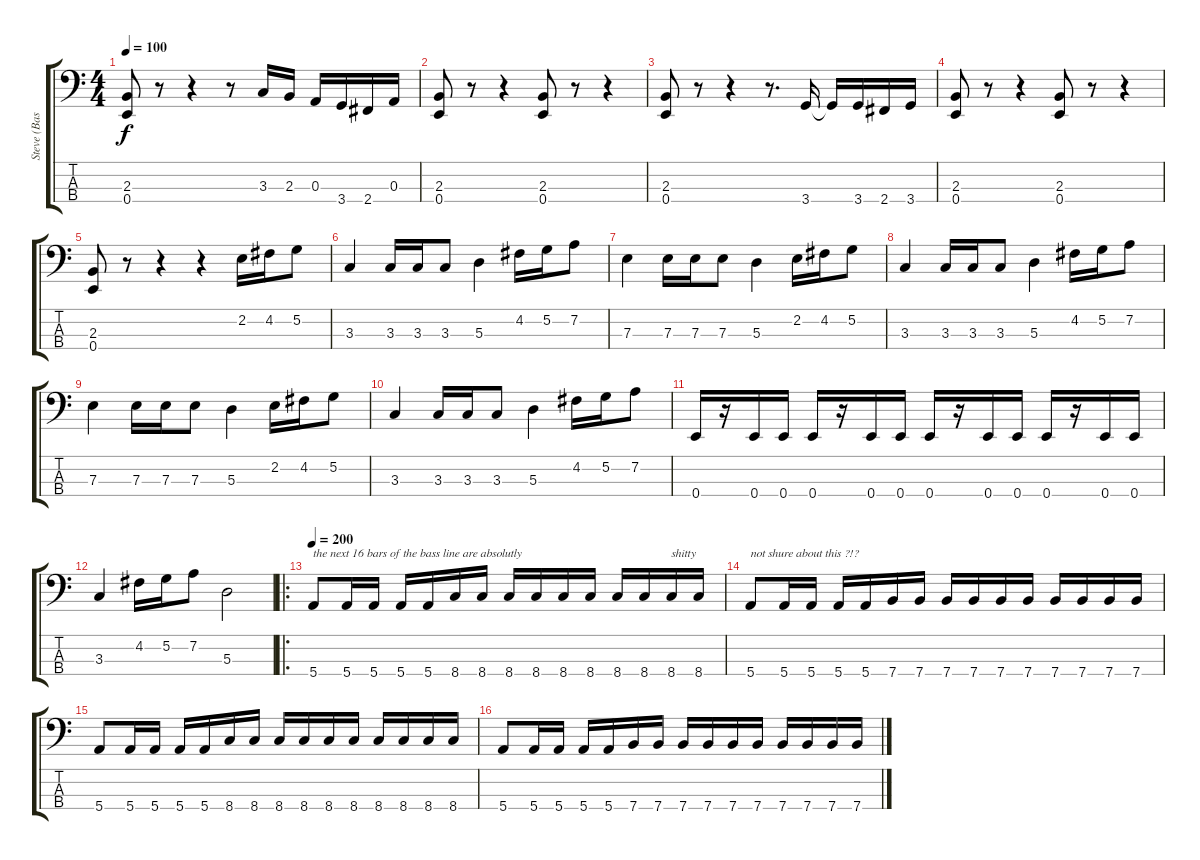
\track ("Steve (Bass)" "Steve (Bas") {instrument electricbasspick}
\staff {score tabs}
\tuning (G2 D2 A1 E1) {hide}
\ts (4 4)
\tempo 100
\clef f4
\ks c
(2.3 0.4).8{dy f} r.8 r.4 r.8 3.3.16 2.3.16 0.3.16 3.4.16 2.4.16 0.3.16 |
(2.3 0.4).8 r.8 r.4 (2.3 0.4).8 r.8 r.4 |
(2.3 0.4).8 r.8 r.4 r.8{d} 3.4.16 3.4{t}.16 3.4.16 2.4.16 3.4.16 |
(2.3 0.4).8 r.8 r.4 (2.3 0.4).8 r.8 r.4 |
(2.3 0.4).8 r.8 r.4 r.4 2.2.16 4.2.16 5.2.8 |
3.3.4 3.3.16 3.3.16 3.3.8 5.3.4 4.2.16 5.2.16 7.2.8 |
7.3.4 7.3.16 7.3.16 7.3.8 5.3.4 2.2.16 4.2.16 5.2.8 |
3.3.4 3.3.16 3.3.16 3.3.8 5.3.4 4.2.16 5.2.16 7.2.8 |
7.3.4 7.3.16 7.3.16 7.3.8 5.3.4 2.2.16 4.2.16 5.2.8 |
3.3.4 3.3.16 3.3.16 3.3.8 5.3.4 4.2.16 5.2.16 7.2.8 |
0.4.16 r.16 0.4.16 0.4.16 0.4.16 r.16 0.4.16 0.4.16 0.4.16 r.16 0.4.16 0.4.16 0.4.16 r.16 0.4.16 0.4.16 |
3.3.4 4.2.16 5.2.16 7.2.8 5.3.2 |
\ro
\tempo 200
5.4.8{txt "the next 16 bars of the bass line are absolutly "} 5.4.16 5.4.16 5.4.16 5.4.16 8.4.16 8.4.16 8.4.16 8.4.16 8.4.16 8.4.16 8.4.16 8.4.16 8.4.16{txt "shitty"} 8.4.16 |
5.4.8{txt "not shure about this ?!?"} 5.4.16 5.4.16 5.4.16 5.4.16 7.4.16 7.4.16 7.4.16 7.4.16 7.4.16 7.4.16 7.4.16 7.4.16 7.4.16 7.4.16 |
5.4.8 5.4.16 5.4.16 5.4.16 5.4.16 8.4.16 8.4.16 8.4.16 8.4.16 8.4.16 8.4.16 8.4.16 8.4.16 8.4.16 8.4.16 |
5.4.8 5.4.16 5.4.16 5.4.16 5.4.16 7.4.16 7.4.16 7.4.16 7.4.16 7.4.16 7.4.16 7.4.16 7.4.16 7.4.16 7.4.16
